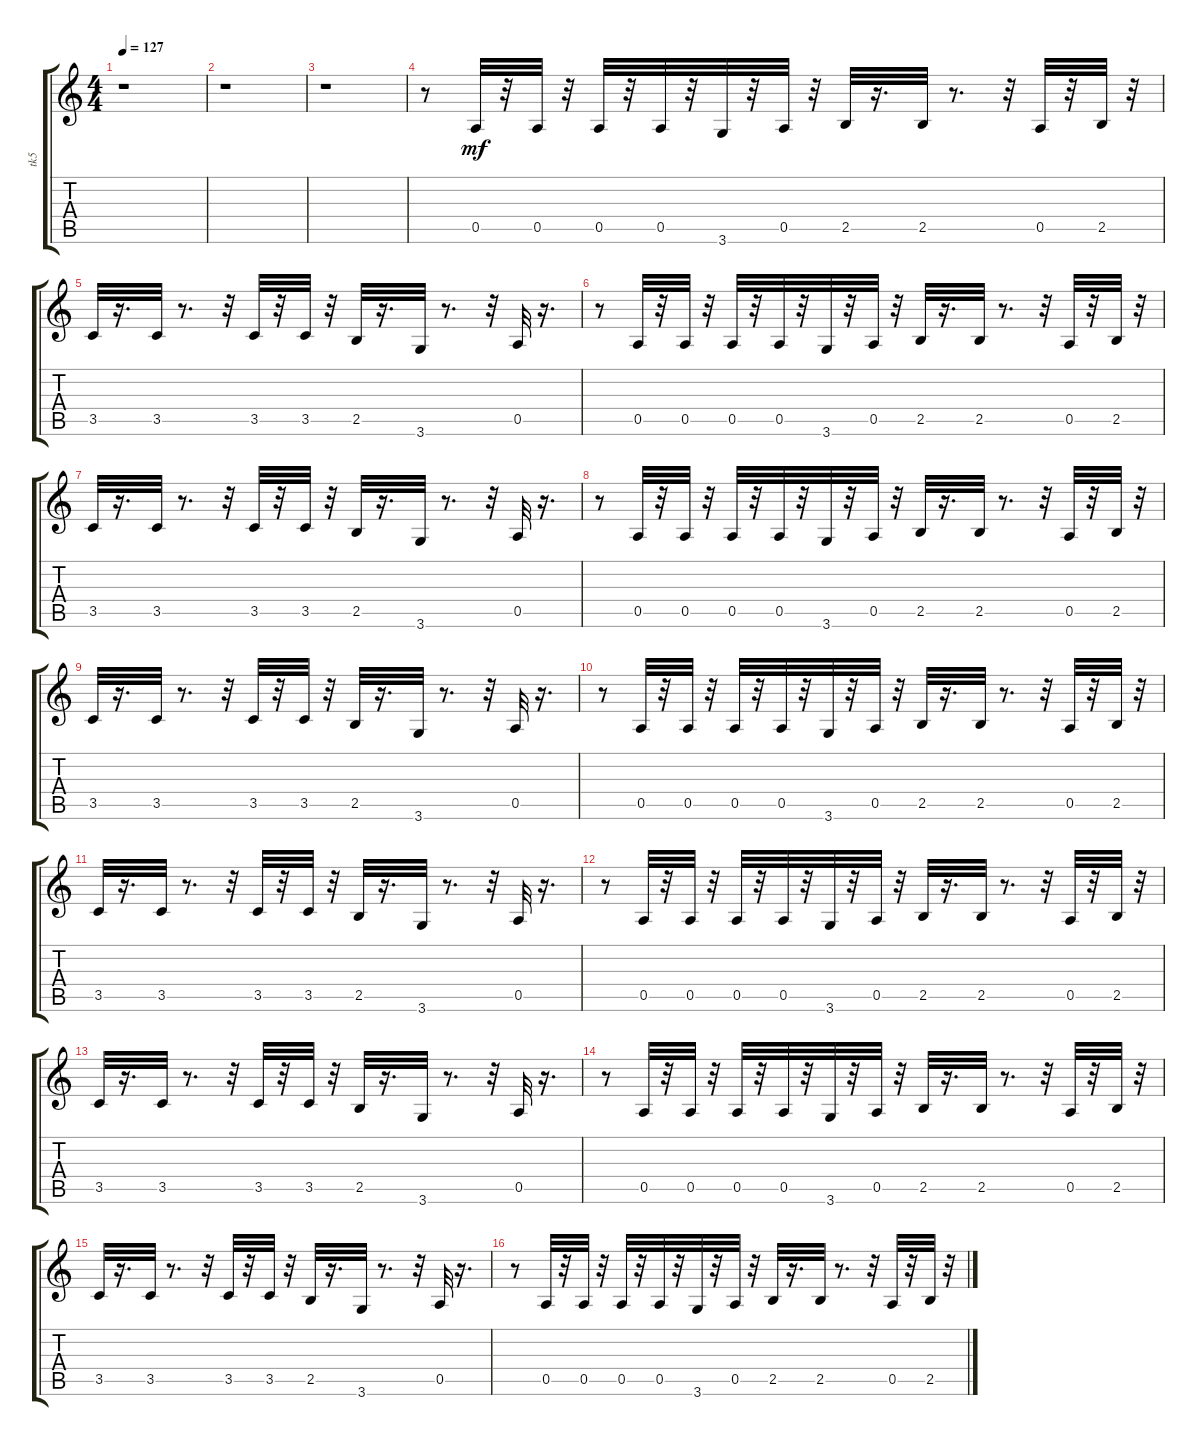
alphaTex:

\track ("tk5" "tk5") {instrument electricguitarmuted}
\staff {score tabs}
\tuning (E4 B3 G3 D3 A2 E2) {hide}
\ts (4 4)
\tempo 127
\clef g2
\ks c
r.1{dy mf instrument electricguitarmuted} |
r.1 |
r.1 |
r.8 0.5.32{balance 0} r.32 0.5.32 r.32 0.5.32 r.32 0.5.32 r.32 3.6.32 r.32 0.5.32 r.32 2.5.32 r.16{d} 2.5.32 r.8{d} r.32 0.5.32 r.32 2.5.32 r.32 |
3.5.32 r.16{d} 3.5.32 r.8{d} r.32 3.5.32 r.32 3.5.32 r.32 2.5.32 r.16{d} 3.6.32 r.8{d} r.32 0.5.32 r.16{d} |
r.8 0.5.32 r.32 0.5.32 r.32 0.5.32 r.32 0.5.32 r.32 3.6.32 r.32 0.5.32 r.32 2.5.32 r.16{d} 2.5.32 r.8{d} r.32 0.5.32 r.32 2.5.32 r.32 |
3.5.32 r.16{d} 3.5.32 r.8{d} r.32 3.5.32 r.32 3.5.32 r.32 2.5.32 r.16{d} 3.6.32 r.8{d} r.32 0.5.32 r.16{d} |
r.8 0.5.32 r.32 0.5.32 r.32 0.5.32 r.32 0.5.32 r.32 3.6.32 r.32 0.5.32 r.32 2.5.32 r.16{d} 2.5.32 r.8{d} r.32 0.5.32 r.32 2.5.32 r.32 |
3.5.32 r.16{d} 3.5.32 r.8{d} r.32 3.5.32 r.32 3.5.32 r.32 2.5.32 r.16{d} 3.6.32 r.8{d} r.32 0.5.32 r.16{d} |
r.8 0.5.32 r.32 0.5.32 r.32 0.5.32 r.32 0.5.32 r.32 3.6.32 r.32 0.5.32 r.32 2.5.32 r.16{d} 2.5.32 r.8{d} r.32 0.5.32 r.32 2.5.32 r.32 |
3.5.32 r.16{d} 3.5.32 r.8{d} r.32 3.5.32 r.32 3.5.32 r.32 2.5.32 r.16{d} 3.6.32 r.8{d} r.32 0.5.32 r.16{d} |
r.8 0.5.32 r.32 0.5.32 r.32 0.5.32 r.32 0.5.32 r.32 3.6.32 r.32 0.5.32 r.32 2.5.32 r.16{d} 2.5.32 r.8{d} r.32 0.5.32 r.32 2.5.32 r.32 |
3.5.32 r.16{d} 3.5.32 r.8{d} r.32 3.5.32 r.32 3.5.32 r.32 2.5.32 r.16{d} 3.6.32 r.8{d} r.32 0.5.32 r.16{d} |
r.8 0.5.32 r.32 0.5.32 r.32 0.5.32 r.32 0.5.32 r.32 3.6.32 r.32 0.5.32 r.32 2.5.32 r.16{d} 2.5.32 r.8{d} r.32 0.5.32 r.32 2.5.32 r.32 |
3.5.32 r.16{d} 3.5.32 r.8{d} r.32 3.5.32 r.32 3.5.32 r.32 2.5.32 r.16{d} 3.6.32 r.8{d} r.32 0.5.32 r.16{d} |
r.8 0.5.32 r.32 0.5.32 r.32 0.5.32 r.32 0.5.32 r.32 3.6.32 r.32 0.5.32 r.32 2.5.32 r.16{d} 2.5.32 r.8{d} r.32 0.5.32 r.32 2.5.32 r.32
